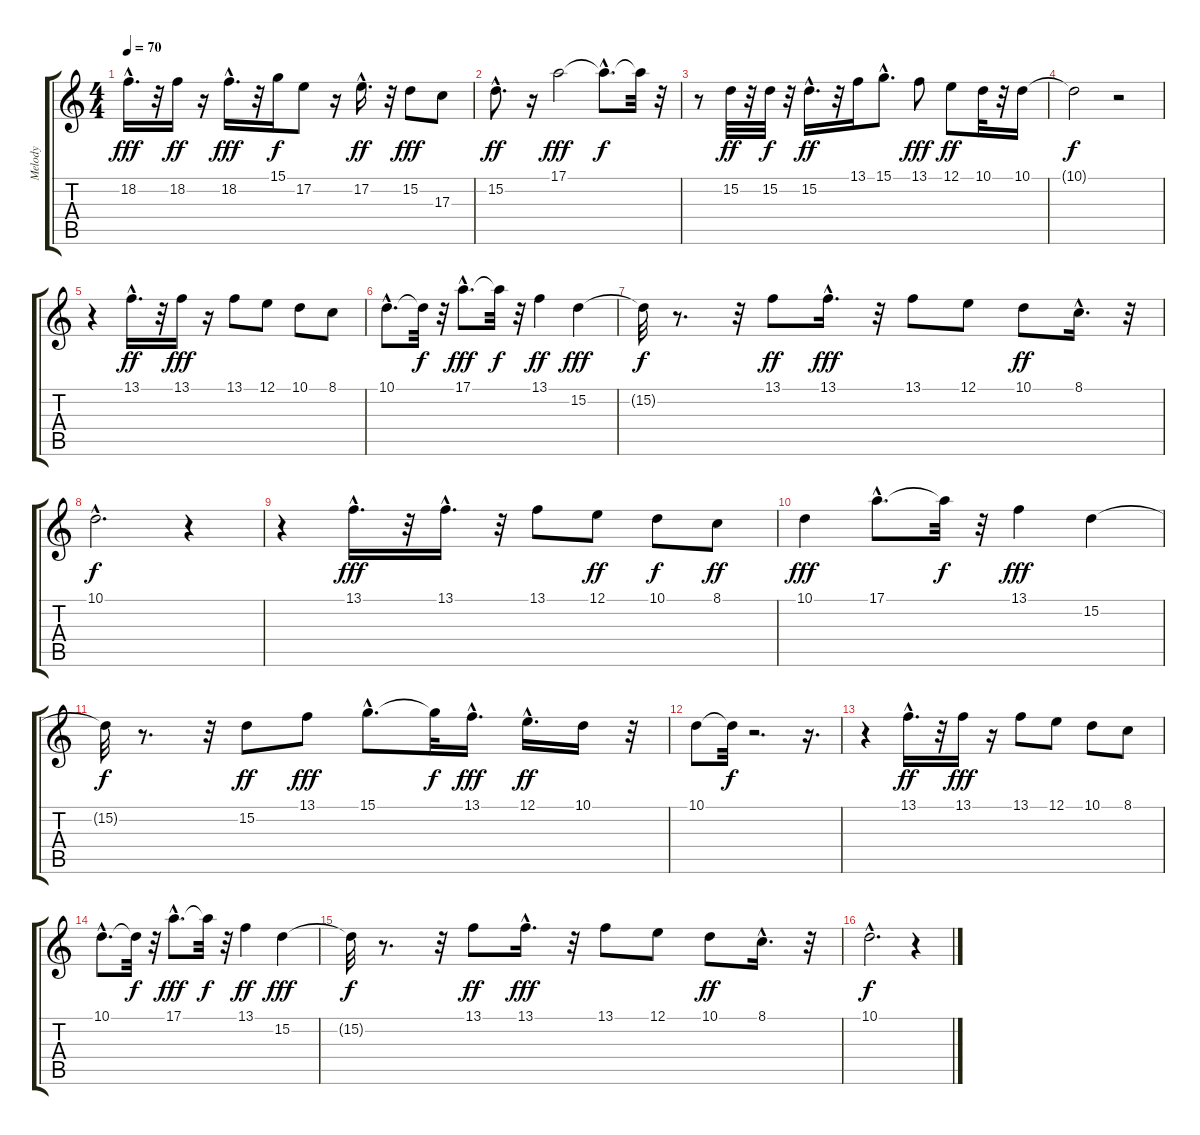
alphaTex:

\track ("Melody" "Melody") {instrument piccolo}
\staff {score tabs}
\tuning (E4 B3 G3 D3 A2 E2) {hide}
\ts (4 4)
\tempo 70
\clef g2
\ks c
18.2{hac}.16{d dy fff} r.32 18.2.16{dy ff} r.16 18.2{hac}.16{d dy fff} r.32 15.1.16{dy f} 17.2.8 r.16 17.2{hac}.16{d dy ff} r.32 15.2.8{dy fff} 17.3.8 |
15.2{hac}.8{d dy ff} r.16 17.1.2{dy fff} 17.1{hac t}.8{d dy f} 17.1{t}.32 r.32 |
r.8 15.2.32{dy ff} r.32 15.2.32{dy f} r.32 15.2{hac}.16{d dy ff} r.32 13.1.16 15.1{hac}.8{d} 13.1.8{dy fff} 12.1.8{dy ff} 10.1.32 r.32 10.1.16 |
10.1{t}.2{dy f} r.2 |
r.4 13.1{hac}.16{d dy ff} r.32 13.1.16{dy fff} r.16 13.1.8 12.1.8 10.1.8 8.1.8 |
10.1{hac}.8{d} 10.1{t}.32{dy f} r.32 17.1{hac}.8{d dy fff} 17.1{t}.32{dy f} r.32 13.1.4{dy ff} 15.2.4{dy fff} |
15.2{t}.32{dy f} r.8{d} r.32 13.1.8{dy ff} 13.1{hac}.16{d dy fff} r.32 13.1.8 12.1.8 10.1.8{dy ff} 8.1{hac}.16{d} r.32 |
10.1{hac}.2{d dy f} r.4 |
r.4 13.1{hac}.16{d dy fff} r.32 13.1{hac}.16{d} r.32 13.1.8 12.1.8{dy ff} 10.1.8{dy f} 8.1.8{dy ff} |
10.1.4{dy fff} 17.1{hac}.8{d} 17.1{t}.32{dy f} r.32 13.1.4{dy fff} 15.2.4 |
15.2{t}.32{dy f} r.8{d} r.32 15.2.8{dy ff} 13.1.8{dy fff} 15.1{hac}.8{d} 15.1{t}.32{dy f} 13.1{hac}.16{d dy fff} 12.1{hac}.16{d dy ff} 10.1.16 r.32 |
10.1.8 10.1{t}.32{dy f} r.2{d} r.16{d} |
r.4 13.1{hac}.16{d dy ff} r.32 13.1.16{dy fff} r.16 13.1.8 12.1.8 10.1.8 8.1.8 |
10.1{hac}.8{d} 10.1{t}.32{dy f} r.32 17.1{hac}.8{d dy fff} 17.1{t}.32{dy f} r.32 13.1.4{dy ff} 15.2.4{dy fff} |
15.2{t}.32{dy f} r.8{d} r.32 13.1.8{dy ff} 13.1{hac}.16{d dy fff} r.32 13.1.8 12.1.8 10.1.8{dy ff} 8.1{hac}.16{d} r.32 |
10.1{hac}.2{d dy f} r.4
